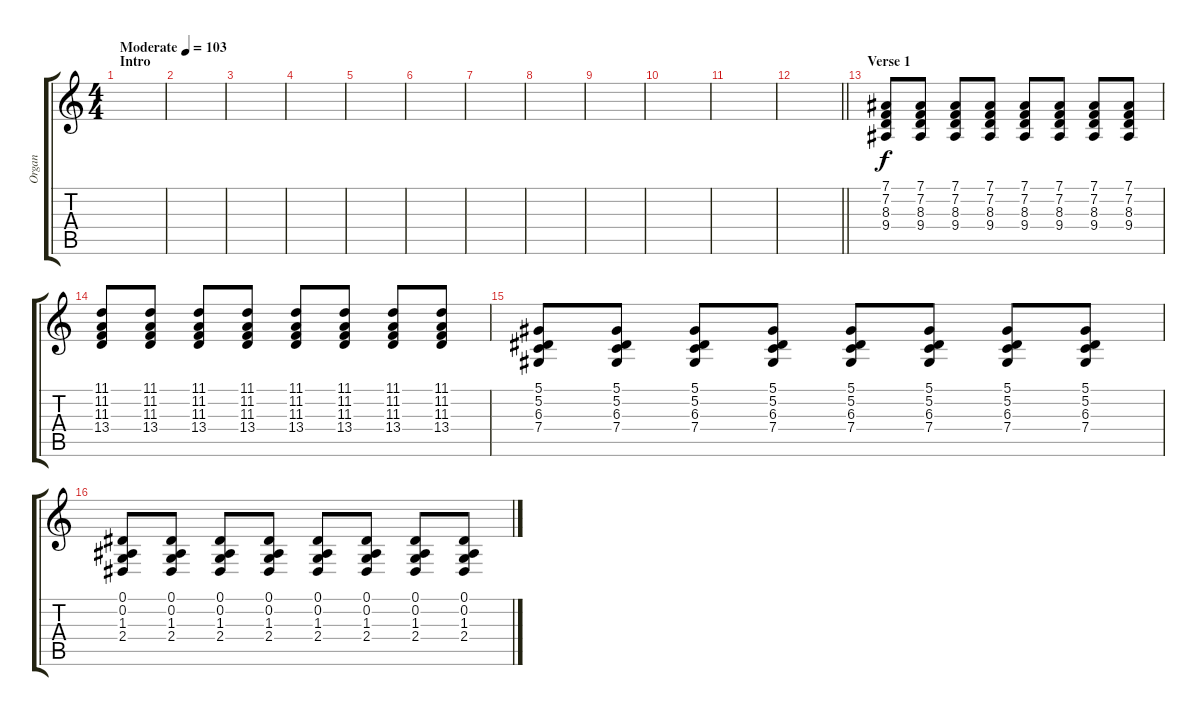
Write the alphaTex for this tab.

\track ("Organ" "Organ") {instrument electricgrandpiano}
\staff {score tabs}
\tuning (Eb4 Bb3 Gb3 Db3 Ab2 Eb2) {hide}
\ts (4 4)
\section ("" "Intro")
\tempo (103 "Moderate")
\clef g2
\ks c
|
|
|
|
|
|
|
|
|
|
|
\barLineRight lightlight
|
\section ("" "Verse 1")
(7.1 7.2 8.3 9.4).8 (7.1 7.2 8.3 9.4).8 (7.1 7.2 8.3 9.4).8 (7.1 7.2 8.3 9.4).8 (7.1 7.2 8.3 9.4).8 (7.1 7.2 8.3 9.4).8 (7.1 7.2 8.3 9.4).8 (7.1 7.2 8.3 9.4).8 |
(11.1 11.2 11.3 13.4).8 (11.1 11.2 11.3 13.4).8 (11.1 11.2 11.3 13.4).8 (11.1 11.2 11.3 13.4).8 (11.1 11.2 11.3 13.4).8 (11.1 11.2 11.3 13.4).8 (11.1 11.2 11.3 13.4).8 (11.1 11.2 11.3 13.4).8 |
(5.1 5.2 6.3 7.4).8 (5.1 5.2 6.3 7.4).8 (5.1 5.2 6.3 7.4).8 (5.1 5.2 6.3 7.4).8 (5.1 5.2 6.3 7.4).8 (5.1 5.2 6.3 7.4).8 (5.1 5.2 6.3 7.4).8 (5.1 5.2 6.3 7.4).8 |
(0.1 0.2 1.3 2.4).8 (0.1 0.2 1.3 2.4).8 (0.1 0.2 1.3 2.4).8 (0.1 0.2 1.3 2.4).8 (0.1 0.2 1.3 2.4).8 (0.1 0.2 1.3 2.4).8 (0.1 0.2 1.3 2.4).8 (0.1 0.2 1.3 2.4).8
